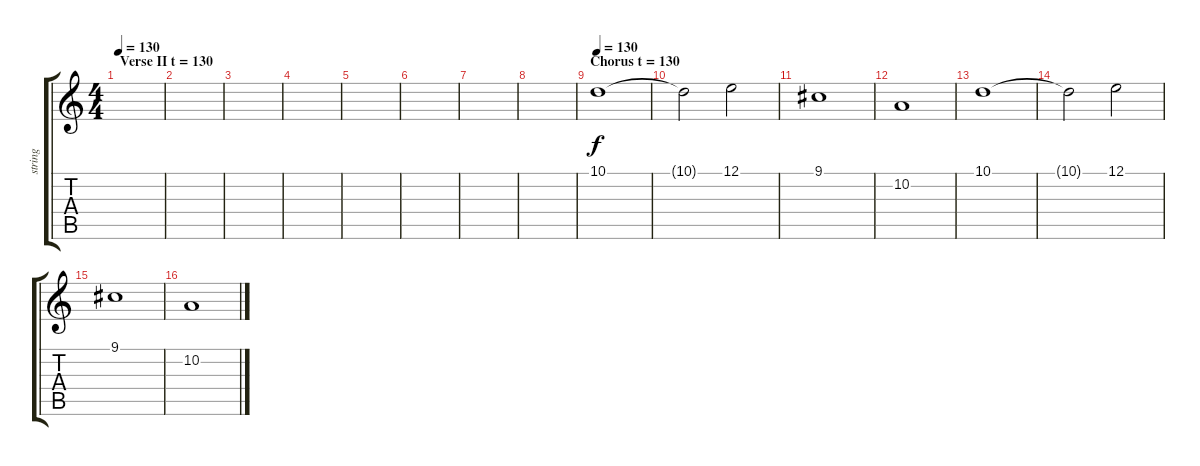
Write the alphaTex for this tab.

\track ("string" "string") {instrument stringensemble1}
\staff {score tabs}
\tuning (E4 B3 G3 D3 A2 E2) {hide}
\ts (4 4)
\section ("" "Verse II t = 130")
\tempo 130
\clef g2
\ks c
|
|
|
|
|
|
|
|
\section ("" "Chorus t = 130")
\tempo 130
10.1.1 |
10.1{t}.2 12.1.2 |
9.1.1 |
10.2.1 |
10.1.1 |
10.1{t}.2 12.1.2 |
9.1.1 |
10.2.1
